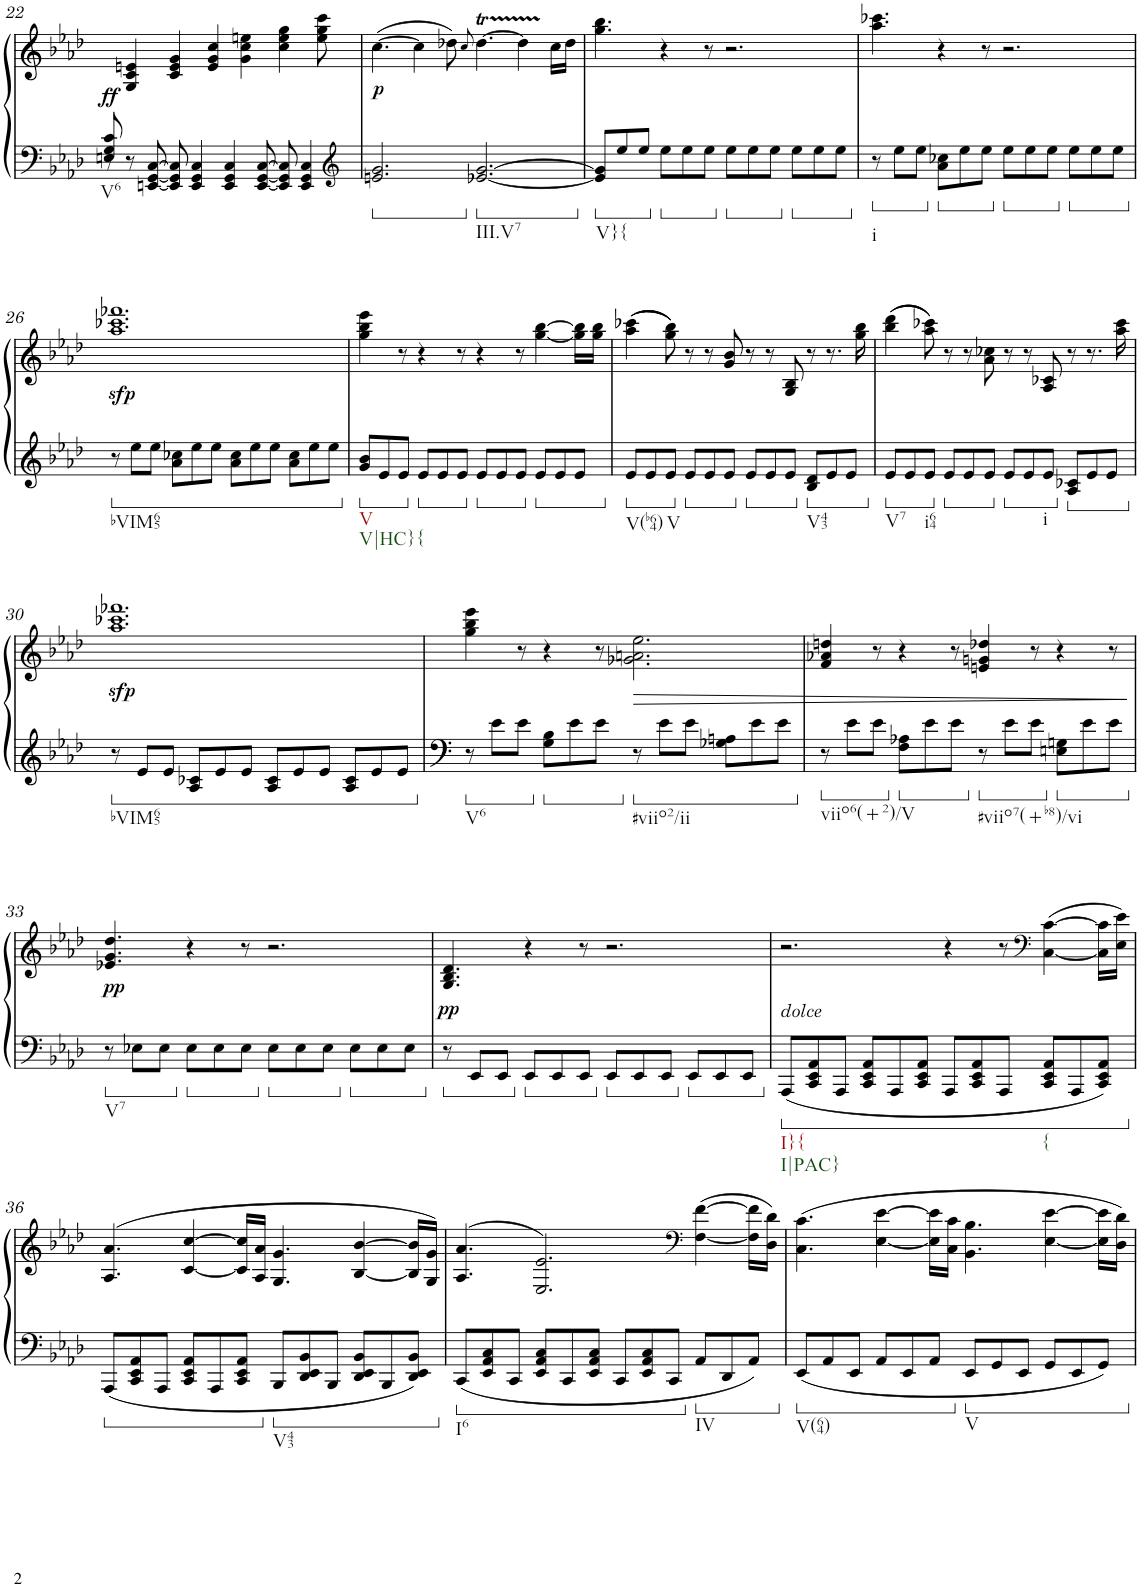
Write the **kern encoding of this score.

**kern	**kern	**dynam
*part1	*part1	*part1
*staff2	*staff1	*staff1/2
*I"Piano	*	*
*I'Pno.	*	*
!!LO:PB:g=z
*clefG2	*clefG2	*
*k[b-e-a-d-]	*k[b-e-a-d-]	*
*M12/8	*M12/8	*
=22	=22	=22
*^	*	*
!LO:TX:b:t=V6	!	!	!
!	!	!	!LO:DY:b
8En/ 8G/ 8c/	8r	8ryy	ff
1.ryy	8r	4G/ 4c/ 4en/	.
.	[8EEn/ [8GG/ [8C/	.	.
.	8EE/] 8GG/] 8C/]	4c/ 4e/ 4g/	.
.	4EE/ 4GG/ 4C/	.	.
.	.	4e/ 4g/ 4cc/	.
.	4EE/ 4GG/ 4C/	.	.
.	.	4g\ 4cc\ 4een\	.
.	[8EE/ [8GG/ [8C/	.	.
.	8EE/] 8GG/] 8C/]	4cc\ 4ee\ 4gg\	.
.	4EE/ 4GG/ 4C/	.	.
.	.	8ee\ 8gg\ 8ccc\	.
*clefG2	*	*	*
.	8ryy	8ryy	.
=23	=23	=23	=23
*	*	*^	*
!	!	!	!	!LO:DY:b
*v	*v	*	*	*
2.en/ 2.g/	([4.cc\	2.ryy	p
.	4cc\]	.	.
.	8dd-X\)	.	.
.	8qcc/	.	.
!LO:TX:b:t=III.V7	!	!	!
[2.e-X/ [2.g/	[4.dd-T\	2.ryy	.
.	4dd-TTT\]	.	.
.	16cc\LL	.	.
.	16dd-\JJ	.	.
*	*v	*v	*
=24	=24	=24
!LO:TX:b:t=V}{	!	!
8e-/] 8g/]L	4.gg\ 4.bb-\	.
8ee-/	.	.
8ee-/J	.	.
8ee-\L	4r	.
8ee-\	.	.
8ee-\J	8r	.
8ee-\L	2.r	.
8ee-\	.	.
8ee-\J	.	.
8ee-\L	.	.
8ee-\	.	.
8ee-\J	.	.
=25	=25	=25
!LO:TX:b:t=i	!	!
8r	4.aa-\ 4.ccc-X\	.
8ee-\L	.	.
8ee-\J	.	.
8a-\ 8cc-X\L	4r	.
8ee-\	.	.
8ee-\J	8r	.
8ee-\L	2.r	.
8ee-\	.	.
8ee-\J	.	.
8ee-\L	.	.
8ee-\	.	.
8ee-\J	.	.
!!LO:LB:g=z
=26	=26	=26
!LO:TX:b:t=bVIM65	!	!
!	!	!LO:DY:b
8r	1.aa- 1.ccc-X 1.fff-X	sfp
8ee-\L	.	.
8ee-\J	.	.
8a-\ 8cc-X\L	.	.
8ee-\	.	.
8ee-\J	.	.
8a-\ 8cc-\L	.	.
8ee-\	.	.
8ee-\J	.	.
8a-\ 8cc-\L	.	.
8ee-\	.	.
8ee-\J	.	.
=27	=27	=27
!LO:TX:b:t=V	!	!
!LO:TX:b:t=V|HC}{	!	!
8g/ 8b-/L	4gg\ 4bb-\ 4eee-\	.
8e-/	.	.
8e-/J	8r	.
8e-/L	4r	.
8e-/	.	.
8e-/J	8r	.
8e-/L	4r	.
8e-/	.	.
8e-/J	8r	.
8e-/L	[4gg\ [4bb-\	.
8e-/	.	.
8e-/J	16gg\] 16bb-\]LL	.
.	16gg\ 16bb-\JJ	.
=28	=28	=28
!LO:TX:b:t=V(b64)	!	!
8e-/L	((4aa-\ 4ccc-X\	.
8e-/	.	.
!LO:TX:b:t=V	!	!
8e-/J	8gg\ 8bb-\))	.
8e-/L	8r	.
8e-/	8r	.
8e-/J	8g/ 8b-/	.
8e-/L	8r	.
8e-/	8r	.
8e-/J	8G/ 8B-/	.
!LO:TX:b:t=V43	!	!
8B-/ 8d-/L	8r	.
8e-/	8.r	.
8e-/J	.	.
.	16gg\ 16bb-\	.
=29	=29	=29
!LO:TX:b:t=V7	!	!
8e-/L	((4bb-\ 4ddd-\	.
8e-/	.	.
!LO:TX:b:t=i64	!	!
8e-/J	8aa-\ 8ccc-X\))	.
8e-/L	8r	.
8e-/	8r	.
8e-/J	8a-\ 8cc-X\	.
8e-/L	8r	.
8e-/	8r	.
!LO:TX:b:t=i	!	!
8e-/J	8A-/ 8c-X/	.
8A-/ 8c-X/L	8r	.
8e-/	8.r	.
8e-/J	.	.
.	16aa-\ 16ccc-\	.
!!LO:LB:g=z
=30	=30	=30
!LO:TX:b:t=bVIM65	!	!
!	!	!LO:DY:b
8r	1.aa- 1.ccc-X 1.fff-X	sfp
8e-/L	.	.
8e-/J	.	.
8A-/ 8c-X/L	.	.
8e-/	.	.
8e-/J	.	.
8A-/ 8c-/L	.	.
8e-/	.	.
8e-/J	.	.
8A-/ 8c-/L	.	.
8e-/	.	.
8e-/J	.	.
=31	=31	=31
!LO:TX:b:t=V6	!	!
8r	4gg\ 4bb-\ 4eee-\	.
8e-\L	.	.
8e-\J	8r	.
8G\ 8B-\L	4r	.
8e-\	.	.
8e-\J	8r	.
!LO:TX:b:t=#viio2/ii	!	!
!	!	!LO:HP:b
8r	2.g-X\ 2.an\ 2.ee-\	>
8e-\L	.	.
8e-\J	.	.
8G-X\ 8An\L	.	.
8e-\	.	.
8e-\J	.	.
=32	=32	=32
!LO:TX:b:t=viio6(+2)/V	!	!
8r	4f/ 4a-X/ 4ddn/	.
8e-\L	.	.
8e-\J	8r	.
8F\ 8A-X\L	4r	.
8e-\	.	.
8e-\J	8r	.
!LO:TX:b:t=#viio7(+b8)/vi	!	!
8r	4en/ 4gn/ 4dd-X/	.
8e-\L	.	.
8e-\J	8r	.
8En\ 8Gn\L	4r	.
8e-\	.	.
8e-\J	8r	.
.	.	]
!!LO:LB:g=z
=33	=33	=33
!LO:TX:b:t=V7	!	!
!	!	!LO:DY:b
8r	4.e-X/ 4.g/ 4.dd-/	pp
8E-X\L	.	.
8E-\J	.	.
8E-\L	4r	.
8E-\	.	.
8E-\J	8r	.
8E-\L	2.r	.
8E-\	.	.
8E-\J	.	.
8E-\L	.	.
8E-\	.	.
8E-\J	.	.
=34	=34	=34
!	!	!LO:DY:b
8r	4.G/ 4.B-/ 4.d-/	pp
8EE-/L	.	.
8EE-/J	.	.
8EE-/L	4r	.
8EE-/	.	.
8EE-/J	8r	.
8EE-/L	2.r	.
8EE-/	.	.
8EE-/J	.	.
8EE-/L	.	.
8EE-/	.	.
8EE-/J	.	.
=35	=35	=35
!LO:TX:a:i:t=dolce	!	!
!LO:TX:b:t=I}{	!	!
!LO:TX:b:t=I|PAC}	!	!
8AAA-/L	2.r	.
8CC/ 8EE-/ 8AA-/	.	.
8AAA-/J	.	.
8CC/ 8EE-/ 8AA-/L	.	.
8AAA-/	.	.
8CC/ 8EE-/ 8AA-/J	.	.
8AAA-/L	4r	.
8CC/ 8EE-/ 8AA-/	.	.
8AAA-/J	8r	.
*	*clefF4	*
!LO:TX:b:t={	!	!
8CC/ 8EE-/ 8AA-/L	([4C\ [4c\	.
8AAA-/	.	.
8CC/ 8EE-/ 8AA-/J	16C\] 16c\]LL	.
.	16E-\ 16e-\JJ)	.
!!LO:LB:g=z
=36	=36	=36
8AAA-/L	(>4.A-/ 4.a-/	.
8CC/ 8EE-/ 8AA-/	.	.
8AAA-/J	.	.
8CC/ 8EE-/ 8AA-/L	[4c/ [4cc/	.
8AAA-/	.	.
8CC/ 8EE-/ 8AA-/J	16c/] 16cc/]LL	.
.	16A-/ 16a-/JJ	.
!LO:TX:b:t=V43	!	!
8BBB-/L	4.G/ 4.g/	.
8DD-/ 8EE-/ 8BB-/	.	.
8BBB-/J	.	.
8DD-/ 8EE-/ 8BB-/L	[4B-/ [4b-/	.
8BBB-/	.	.
8DD-/ 8EE-/ 8BB-/J	16B-/] 16b-/]LL	.
.	16G/ 16g/JJ)	.
=37	=37	=37
!LO:TX:b:t=I6	!	!
8CC/L	(>4.A-/ 4.a-/	.
8EE-/ 8AA-/ 8C/	.	.
8CC/J	.	.
8EE-/ 8AA-/ 8C/L	2.E-/ 2.e-/)	.
8CC/	.	.
8EE-/ 8AA-/ 8C/J	.	.
8CC/L	.	.
8EE-/ 8AA-/ 8C/	.	.
8CC/J	.	.
*	*clefF4	*
!LO:TX:b:t=IV	!	!
8AA-/L	([4F\ [4f\	.
8DD-/	.	.
8AA-/J	16F\] 16f\]LL	.
.	16D-\ 16d-\JJ)	.
=38	=38	=38
!LO:TX:b:t=V(64)	!	!
8EE-/L	(4.C\ 4.c\	.
8AA-/	.	.
8EE-/J	.	.
8AA-/L	[4E-\ [4e-\	.
8EE-/	.	.
8AA-/J	16E-\] 16e-\]LL	.
.	16C\ 16c\JJ	.
!LO:TX:b:t=V	!	!
8EE-/L	4.BB-\ 4.B-\	.
8GG/	.	.
8EE-/J	.	.
8GG/L	[4E-\ [4e-\	.
8EE-/	.	.
8GG/J	16E-\] 16e-\]LL	.
.	16D-\ 16d-\JJ)	.
=	=	=
*-	*-	*-
